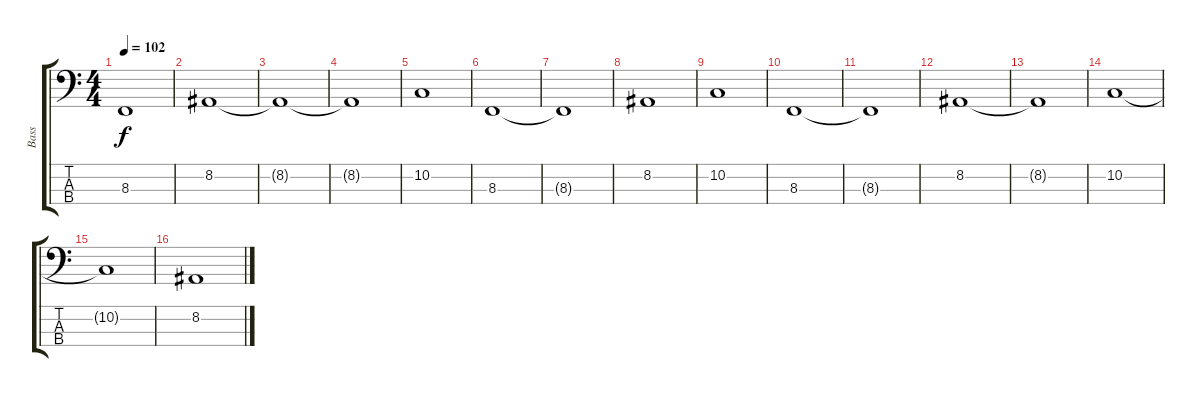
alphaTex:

\track ("Bass" "Bass") {instrument lead8bassandlead}
\staff {score tabs}
\tuning (G2 D2 A1 E1) {hide}
\ts (4 4)
\tempo 102
\clef f4
\ks c
8.3{t}.1{dy f} |
8.2.1 |
8.2{t}.1 |
8.2{t}.1 |
10.2.1 |
8.3.1 |
8.3{t}.1 |
8.2.1 |
10.2.1 |
8.3.1 |
8.3{t}.1 |
8.2.1 |
8.2{t}.1 |
10.2.1 |
10.2{t}.1 |
8.2.1
